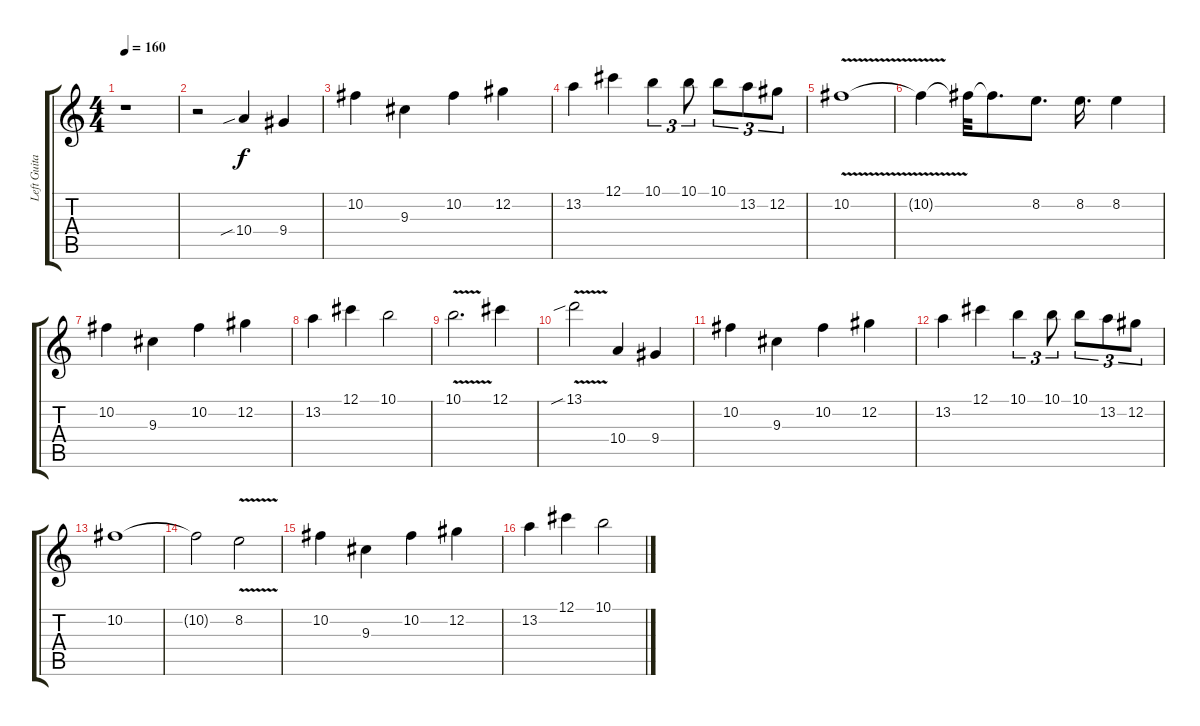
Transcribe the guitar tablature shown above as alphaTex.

\track ("Left Guitar" "Left Guita") {instrument distortionguitar}
\staff {score tabs}
\tuning (Db4 Ab3 E3 B2 Gb2 Db2) {hide}
\ts (4 4)
\tempo 160
\clef g2
\ks c
r.1{dy f} |
r.2 10.4{sib}.4 9.4.4 |
10.2.4 9.3.4 10.2.4 12.2.4 |
13.2.4 12.1.4 10.1.4{tu (3 2)} 10.1.8{tu (3 2)} 10.1.8{tu (3 2)} 13.2.8{tu (3 2)} 12.2.8{tu (3 2)} |
10.2{v}.1 |
10.2{t}.4 10.2{t}.32 10.2{t}.8{d} 8.2.8{d} 8.2.16{d} 8.2.4 |
10.2.4 9.3.4 10.2.4 12.2.4 |
13.2.4 12.1.4 10.1.2 |
10.1{v}.2{d} 12.1.4 |
13.1{v sib}.2 10.4.4 9.4.4 |
10.2.4 9.3.4 10.2.4 12.2.4 |
13.2.4 12.1.4 10.1.4{tu (3 2)} 10.1.8{tu (3 2)} 10.1.8{tu (3 2)} 13.2.8{tu (3 2)} 12.2.8{tu (3 2)} |
10.2.1 |
10.2{t}.2 8.2{v}.2 |
10.2.4 9.3.4 10.2.4 12.2.4 |
13.2.4 12.1.4 10.1.2
